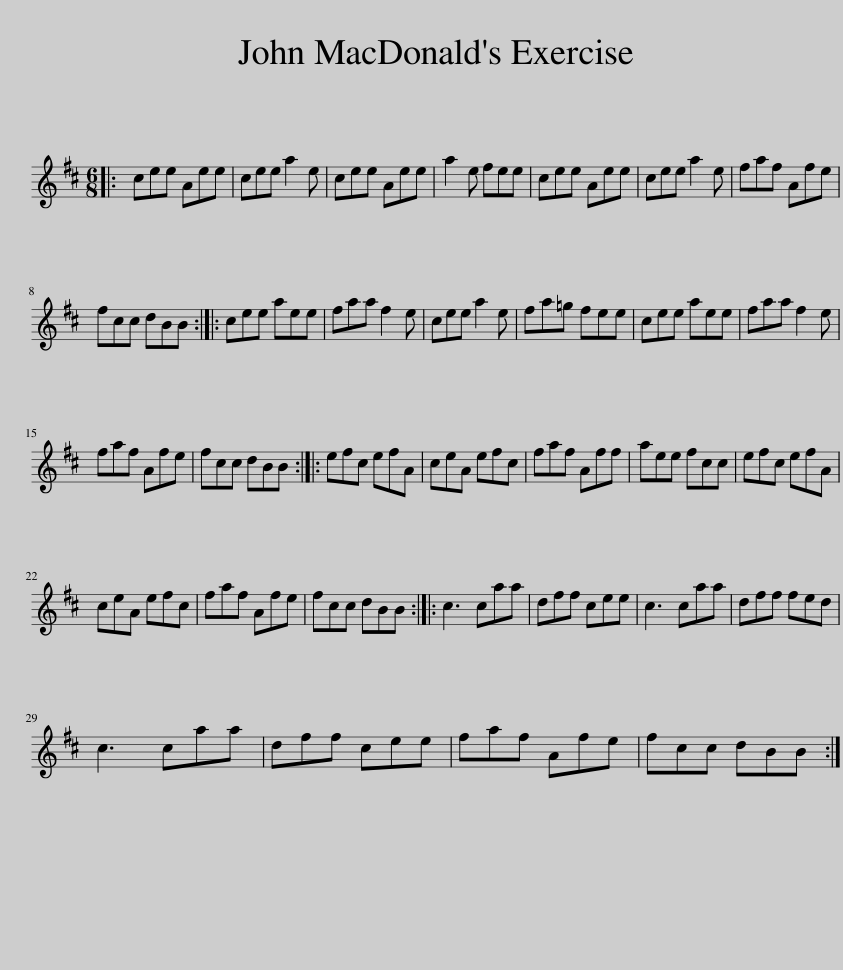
X:1
L:1/8
M:6/8
I:linebreak $
K:D
V:1 treble
V:1
|: cee Aee | cee a2 e | cee Aee | a2 e fee | cee Aee | %5
 cee a2 e | faf Afe |$ fcc dBB :: cee aee | faa f2 e | %10
 cee a2 e | fa=g fee | cee aee | faa f2 e |$ faf Afe | %15
 fcc dBB :: efc efA | ceA efc | faf Aff | aee fcc | %20
 efc efA |$ ceA efc | faf Afe | fcc dBB :: c3 caa | %25
 dff cee | c3 caa | dff fed |$ c3 caa | dff cee | %30
 faf Afe | fcc dBB :| %32
